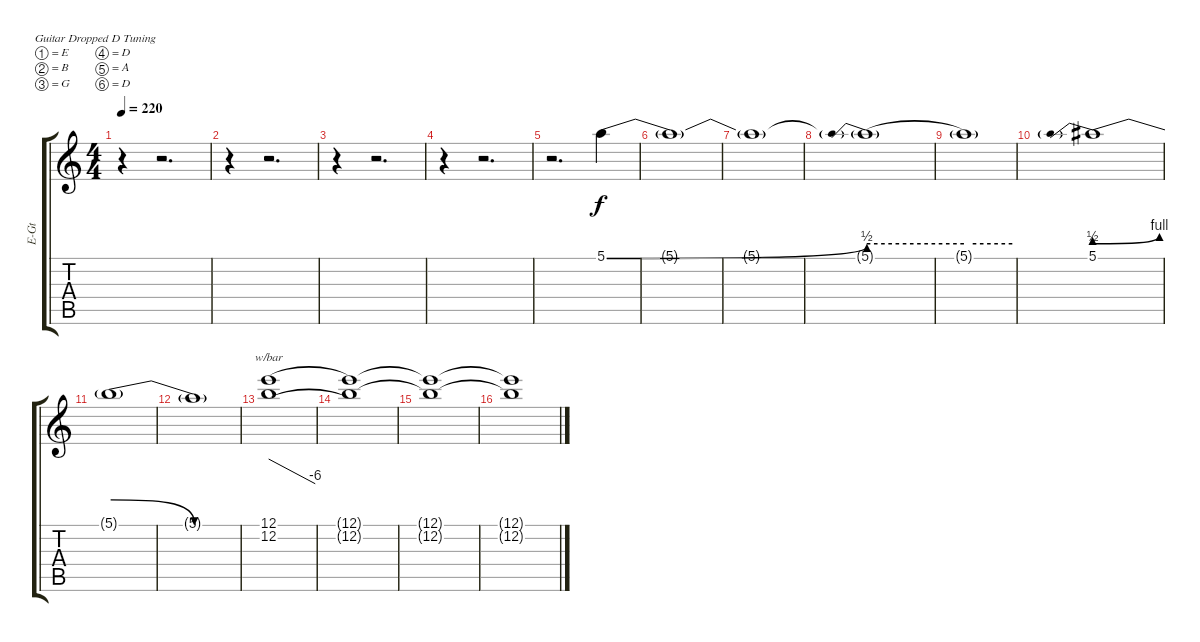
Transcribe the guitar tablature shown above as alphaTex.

\bracketExtendMode groupsimilarinstruments
\otherSystemsTrackNameOrientation horizontal
\track ("Lead guitar" "E-Gt") {instrument overdrivenguitar}
\staff {score tabs}
\tuning (E4 B3 G3 D3 A2 D2)
\ts (4 4)
\tempo 220
\clef g2
\ks c
r.4{dy f beam Down} r.2{d beam Down} |
r.4{beam Down} r.2{d beam Down} |
r.4{beam Down} r.2{d beam Down} |
r.4{beam Down} r.2{d beam Down} |
r.2{d beam Down} 5.1{be (bend 0 0 60 2)}.4{beam Down} |
5.1{t}.1{beam Down} |
5.1{t}.1{beam Down} |
5.1{be (prebend 0 2 60 2) t}.1{beam Down} |
5.1{be (hold 0 2 60 2) t}.1{beam Down} |
5.1{be (prebendbend 0 2 60 4)}.1{beam Down} |
5.1{be (release 0 4 60 0) t}.1{beam Down} |
5.1{be (hold 0 0 60 0) t}.1{beam Down} |
(12.1 12.2).1{tbe (dive default 0 0 60 -24) beam Down} |
(12.1{t} 12.2{t}).1{beam Down} |
(12.1{t} 12.2{t}).1{beam Down} |
(12.1{t} 12.2{t}).1{beam Down}
